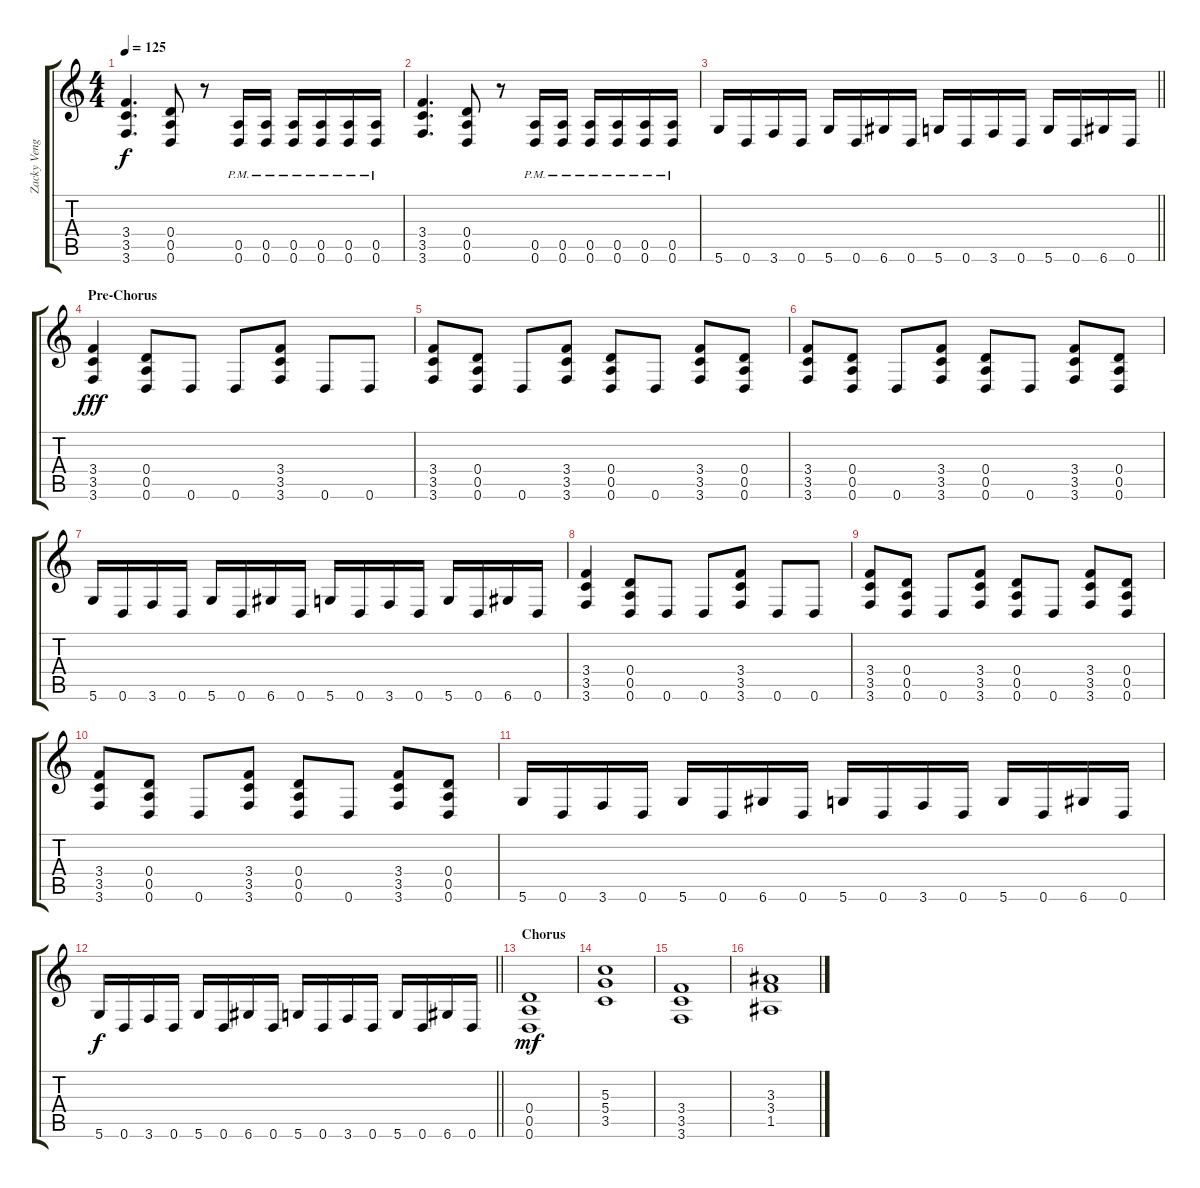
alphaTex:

\track ("Zacky Vengeance" "Zacky Veng") {instrument distortionguitar}
\staff {score tabs}
\tuning (E4 B3 G3 D3 A2 D2) {hide}
\ts (4 4)
\tempo 125
\clef g2
\ks c
(3.4 3.5 3.6).4{d dy f} (0.4 0.5 0.6).8 r.8 (0.5{pm} 0.6{pm}).16 (0.5{pm} 0.6{pm}).16 (0.5{pm} 0.6{pm}).16 (0.5{pm} 0.6{pm}).16 (0.5{pm} 0.6{pm}).16 (0.5{pm} 0.6{pm}).16 |
(3.4 3.5 3.6).4{d} (0.4 0.5 0.6).8 r.8 (0.5{pm} 0.6{pm}).16 (0.5{pm} 0.6{pm}).16 (0.5{pm} 0.6{pm}).16 (0.5{pm} 0.6{pm}).16 (0.5{pm} 0.6{pm}).16 (0.5{pm} 0.6{pm}).16 |
\barLineRight lightlight
5.6.16 0.6.16 3.6.16 0.6.16 5.6.16 0.6.16 6.6.16 0.6.16 5.6.16 0.6.16 3.6.16 0.6.16 5.6.16 0.6.16 6.6.16 0.6.16 |
\section ("" "Pre-Chorus")
(3.4 3.5 3.6).4{dy fff balance 8} (0.4 0.5 0.6).8 0.6.8 0.6.8 (3.4 3.5 3.6).8 0.6.8 0.6.8 |
(3.4 3.5 3.6).8 (0.4 0.5 0.6).8 0.6.8 (3.4 3.5 3.6).8 (0.4 0.5 0.6).8 0.6.8 (3.4 3.5 3.6).8 (0.4 0.5 0.6).8 |
(3.4 3.5 3.6).8 (0.4 0.5 0.6).8 0.6.8 (3.4 3.5 3.6).8 (0.4 0.5 0.6).8 0.6.8 (3.4 3.5 3.6).8 (0.4 0.5 0.6).8 |
5.6.16 0.6.16 3.6.16 0.6.16 5.6.16 0.6.16 6.6.16 0.6.16 5.6.16 0.6.16 3.6.16 0.6.16 5.6.16 0.6.16 6.6.16 0.6.16 |
(3.4 3.5 3.6).4 (0.4 0.5 0.6).8 0.6.8 0.6.8 (3.4 3.5 3.6).8 0.6.8 0.6.8 |
(3.4 3.5 3.6).8 (0.4 0.5 0.6).8 0.6.8 (3.4 3.5 3.6).8 (0.4 0.5 0.6).8 0.6.8 (3.4 3.5 3.6).8 (0.4 0.5 0.6).8 |
(3.4 3.5 3.6).8 (0.4 0.5 0.6).8 0.6.8 (3.4 3.5 3.6).8 (0.4 0.5 0.6).8 0.6.8 (3.4 3.5 3.6).8 (0.4 0.5 0.6).8 |
5.6.16 0.6.16 3.6.16 0.6.16 5.6.16 0.6.16 6.6.16 0.6.16 5.6.16 0.6.16 3.6.16 0.6.16 5.6.16 0.6.16 6.6.16 0.6.16 |
\barLineRight lightlight
5.6.16{dy f} 0.6.16 3.6.16 0.6.16 5.6.16 0.6.16 6.6.16 0.6.16 5.6.16 0.6.16 3.6.16 0.6.16 5.6.16 0.6.16 6.6.16 0.6.16 |
\section ("" "Chorus")
(0.4 0.5 0.6).1{dy mf balance 16} |
(5.3 5.4 3.5).1 |
(3.4 3.5 3.6).1 |
(3.3 3.4 1.5).1
